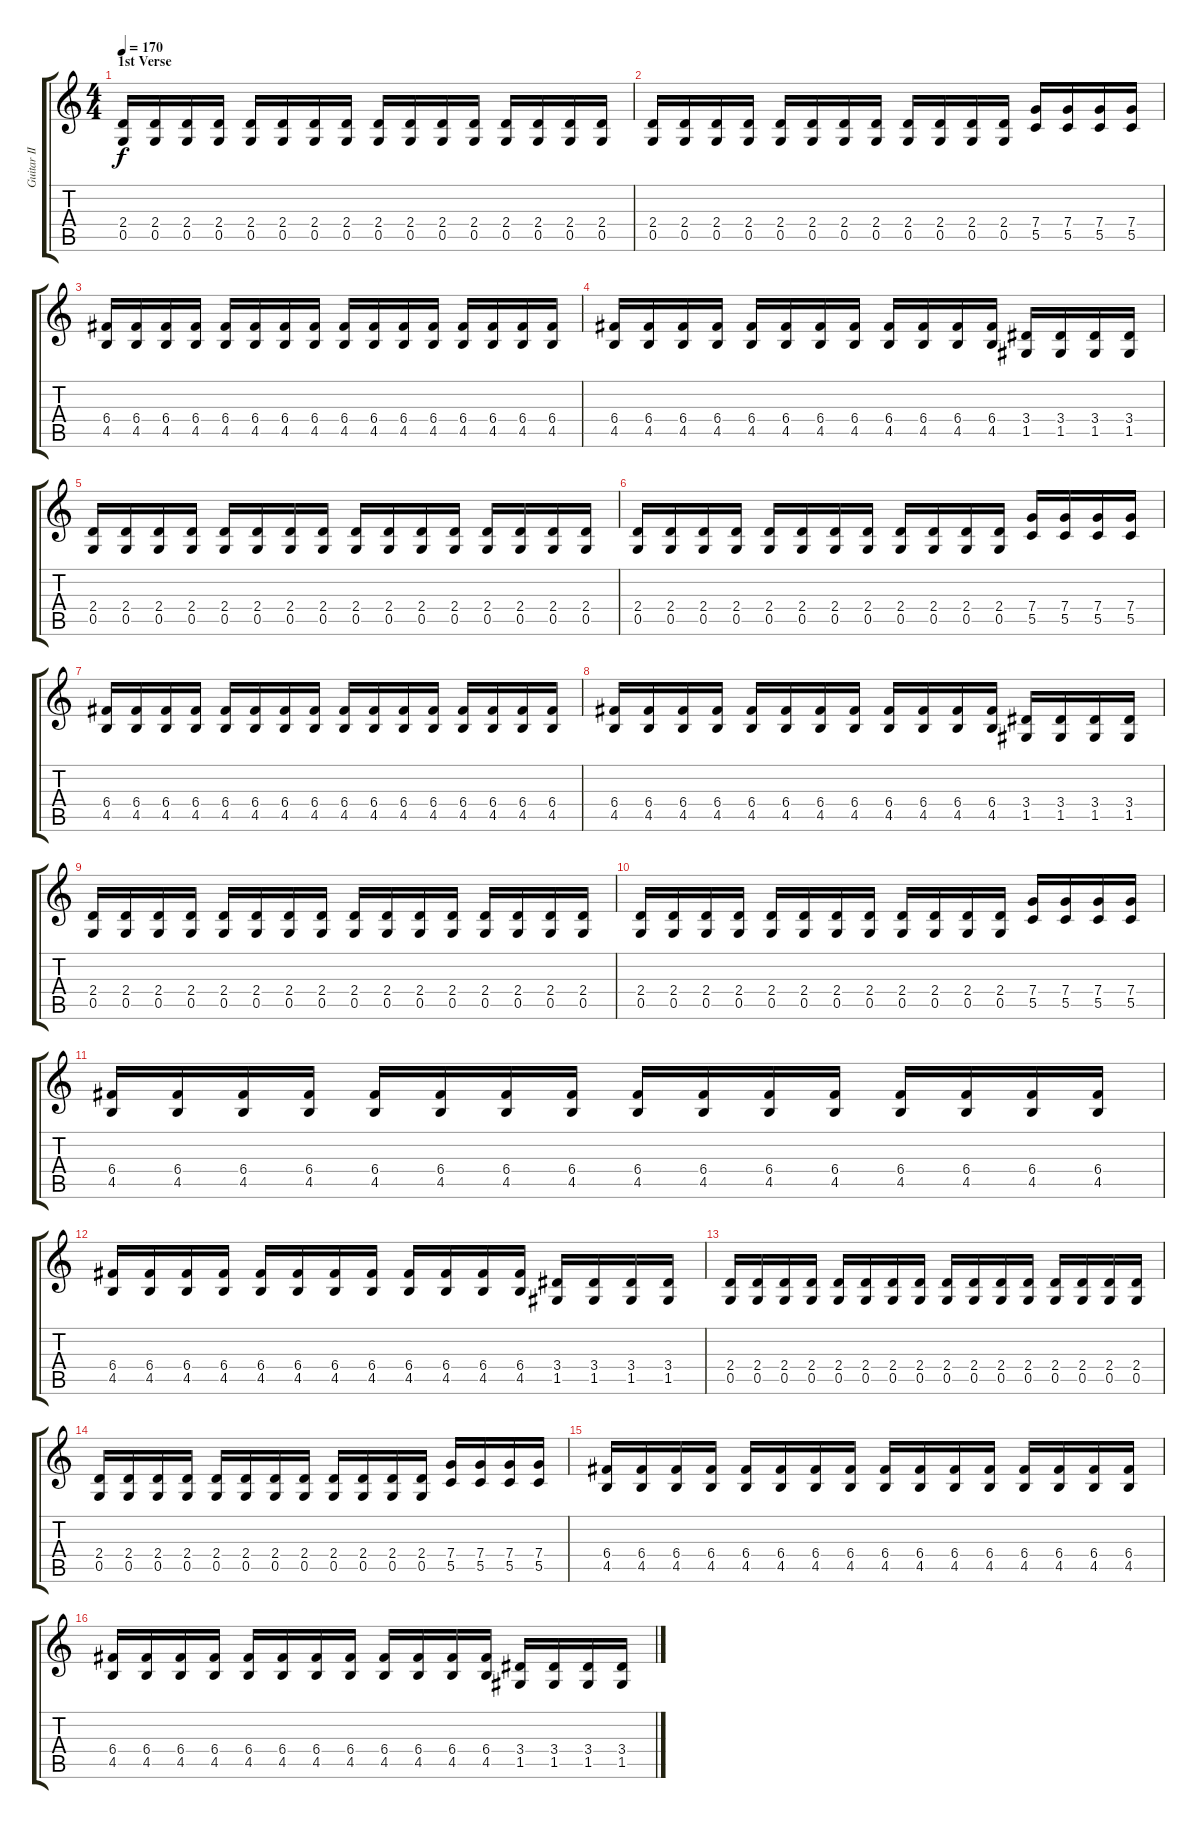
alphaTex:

\track ("Guitar II" "Guitar II") {instrument distortionguitar}
\staff {score tabs}
\tuning (D4 A3 F3 C3 G2 D2) {hide}
\ts (4 4)
\section ("" "1st Verse")
\tempo 170
\clef g2
\ks c
(2.4 0.5).16{dy f} (2.4 0.5).16 (2.4 0.5).16 (2.4 0.5).16 (2.4 0.5).16 (2.4 0.5).16 (2.4 0.5).16 (2.4 0.5).16 (2.4 0.5).16 (2.4 0.5).16 (2.4 0.5).16 (2.4 0.5).16 (2.4 0.5).16 (2.4 0.5).16 (2.4 0.5).16 (2.4 0.5).16 |
(2.4 0.5).16 (2.4 0.5).16 (2.4 0.5).16 (2.4 0.5).16 (2.4 0.5).16 (2.4 0.5).16 (2.4 0.5).16 (2.4 0.5).16 (2.4 0.5).16 (2.4 0.5).16 (2.4 0.5).16 (2.4 0.5).16 (7.4 5.5).16 (7.4 5.5).16 (7.4 5.5).16 (7.4 5.5).16 |
(6.4 4.5).16 (6.4 4.5).16 (6.4 4.5).16 (6.4 4.5).16 (6.4 4.5).16 (6.4 4.5).16 (6.4 4.5).16 (6.4 4.5).16 (6.4 4.5).16 (6.4 4.5).16 (6.4 4.5).16 (6.4 4.5).16 (6.4 4.5).16 (6.4 4.5).16 (6.4 4.5).16 (6.4 4.5).16 |
(6.4 4.5).16 (6.4 4.5).16 (6.4 4.5).16 (6.4 4.5).16 (6.4 4.5).16 (6.4 4.5).16 (6.4 4.5).16 (6.4 4.5).16 (6.4 4.5).16 (6.4 4.5).16 (6.4 4.5).16 (6.4 4.5).16 (3.4 1.5).16 (3.4 1.5).16 (3.4 1.5).16 (3.4 1.5).16 |
(2.4 0.5).16 (2.4 0.5).16 (2.4 0.5).16 (2.4 0.5).16 (2.4 0.5).16 (2.4 0.5).16 (2.4 0.5).16 (2.4 0.5).16 (2.4 0.5).16 (2.4 0.5).16 (2.4 0.5).16 (2.4 0.5).16 (2.4 0.5).16 (2.4 0.5).16 (2.4 0.5).16 (2.4 0.5).16 |
(2.4 0.5).16 (2.4 0.5).16 (2.4 0.5).16 (2.4 0.5).16 (2.4 0.5).16 (2.4 0.5).16 (2.4 0.5).16 (2.4 0.5).16 (2.4 0.5).16 (2.4 0.5).16 (2.4 0.5).16 (2.4 0.5).16 (7.4 5.5).16 (7.4 5.5).16 (7.4 5.5).16 (7.4 5.5).16 |
(6.4 4.5).16 (6.4 4.5).16 (6.4 4.5).16 (6.4 4.5).16 (6.4 4.5).16 (6.4 4.5).16 (6.4 4.5).16 (6.4 4.5).16 (6.4 4.5).16 (6.4 4.5).16 (6.4 4.5).16 (6.4 4.5).16 (6.4 4.5).16 (6.4 4.5).16 (6.4 4.5).16 (6.4 4.5).16 |
(6.4 4.5).16 (6.4 4.5).16 (6.4 4.5).16 (6.4 4.5).16 (6.4 4.5).16 (6.4 4.5).16 (6.4 4.5).16 (6.4 4.5).16 (6.4 4.5).16 (6.4 4.5).16 (6.4 4.5).16 (6.4 4.5).16 (3.4 1.5).16 (3.4 1.5).16 (3.4 1.5).16 (3.4 1.5).16 |
(2.4 0.5).16 (2.4 0.5).16 (2.4 0.5).16 (2.4 0.5).16 (2.4 0.5).16 (2.4 0.5).16 (2.4 0.5).16 (2.4 0.5).16 (2.4 0.5).16 (2.4 0.5).16 (2.4 0.5).16 (2.4 0.5).16 (2.4 0.5).16 (2.4 0.5).16 (2.4 0.5).16 (2.4 0.5).16 |
(2.4 0.5).16 (2.4 0.5).16 (2.4 0.5).16 (2.4 0.5).16 (2.4 0.5).16 (2.4 0.5).16 (2.4 0.5).16 (2.4 0.5).16 (2.4 0.5).16 (2.4 0.5).16 (2.4 0.5).16 (2.4 0.5).16 (7.4 5.5).16 (7.4 5.5).16 (7.4 5.5).16 (7.4 5.5).16 |
(6.4 4.5).16 (6.4 4.5).16 (6.4 4.5).16 (6.4 4.5).16 (6.4 4.5).16 (6.4 4.5).16 (6.4 4.5).16 (6.4 4.5).16 (6.4 4.5).16 (6.4 4.5).16 (6.4 4.5).16 (6.4 4.5).16 (6.4 4.5).16 (6.4 4.5).16 (6.4 4.5).16 (6.4 4.5).16 |
(6.4 4.5).16 (6.4 4.5).16 (6.4 4.5).16 (6.4 4.5).16 (6.4 4.5).16 (6.4 4.5).16 (6.4 4.5).16 (6.4 4.5).16 (6.4 4.5).16 (6.4 4.5).16 (6.4 4.5).16 (6.4 4.5).16 (3.4 1.5).16 (3.4 1.5).16 (3.4 1.5).16 (3.4 1.5).16 |
(2.4 0.5).16 (2.4 0.5).16 (2.4 0.5).16 (2.4 0.5).16 (2.4 0.5).16 (2.4 0.5).16 (2.4 0.5).16 (2.4 0.5).16 (2.4 0.5).16 (2.4 0.5).16 (2.4 0.5).16 (2.4 0.5).16 (2.4 0.5).16 (2.4 0.5).16 (2.4 0.5).16 (2.4 0.5).16 |
(2.4 0.5).16 (2.4 0.5).16 (2.4 0.5).16 (2.4 0.5).16 (2.4 0.5).16 (2.4 0.5).16 (2.4 0.5).16 (2.4 0.5).16 (2.4 0.5).16 (2.4 0.5).16 (2.4 0.5).16 (2.4 0.5).16 (7.4 5.5).16 (7.4 5.5).16 (7.4 5.5).16 (7.4 5.5).16 |
(6.4 4.5).16 (6.4 4.5).16 (6.4 4.5).16 (6.4 4.5).16 (6.4 4.5).16 (6.4 4.5).16 (6.4 4.5).16 (6.4 4.5).16 (6.4 4.5).16 (6.4 4.5).16 (6.4 4.5).16 (6.4 4.5).16 (6.4 4.5).16 (6.4 4.5).16 (6.4 4.5).16 (6.4 4.5).16 |
(6.4 4.5).16 (6.4 4.5).16 (6.4 4.5).16 (6.4 4.5).16 (6.4 4.5).16 (6.4 4.5).16 (6.4 4.5).16 (6.4 4.5).16 (6.4 4.5).16 (6.4 4.5).16 (6.4 4.5).16 (6.4 4.5).16 (3.4 1.5).16 (3.4 1.5).16 (3.4 1.5).16 (3.4 1.5).16
